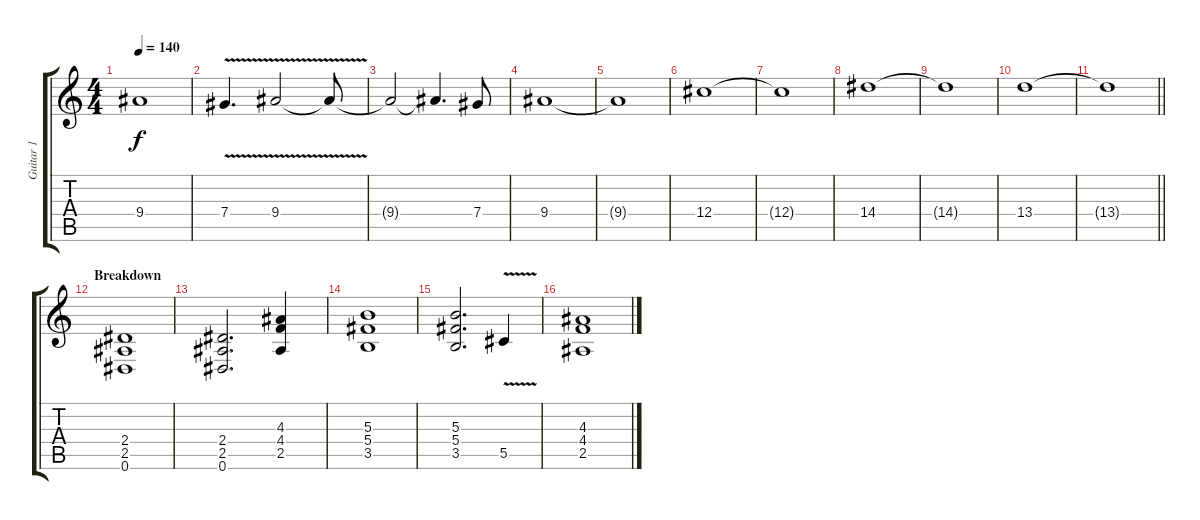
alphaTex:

\track ("Guitar 1" "Guitar 1") {instrument distortionguitar}
\staff {score tabs}
\tuning (Eb4 Bb3 Gb3 Db3 Ab2 Eb2) {hide}
\ts (4 4)
\tempo 140
\clef g2
\ks c
9.4{t}.1{dy f} |
7.4{v}.4{d} 9.4{v}.2 9.4{t}.8 |
9.4{t}.2 9.4{t}.4{d} 7.4.8 |
9.4.1 |
9.4{t}.1 |
12.4.1 |
12.4{t}.1 |
14.4.1 |
14.4{t}.1 |
13.4.1 |
\barLineRight lightlight
13.4{t}.1 |
\section ("" "Breakdown")
(2.4 2.5 0.6).1{instrument distortionguitar} |
(2.4 2.5 0.6).2{d} (4.3 4.4 2.5).4 |
(5.3 5.4 3.5).1 |
(5.3 5.4 3.5).2{d} 5.5{v}.4 |
(4.3 4.4 2.5).1
